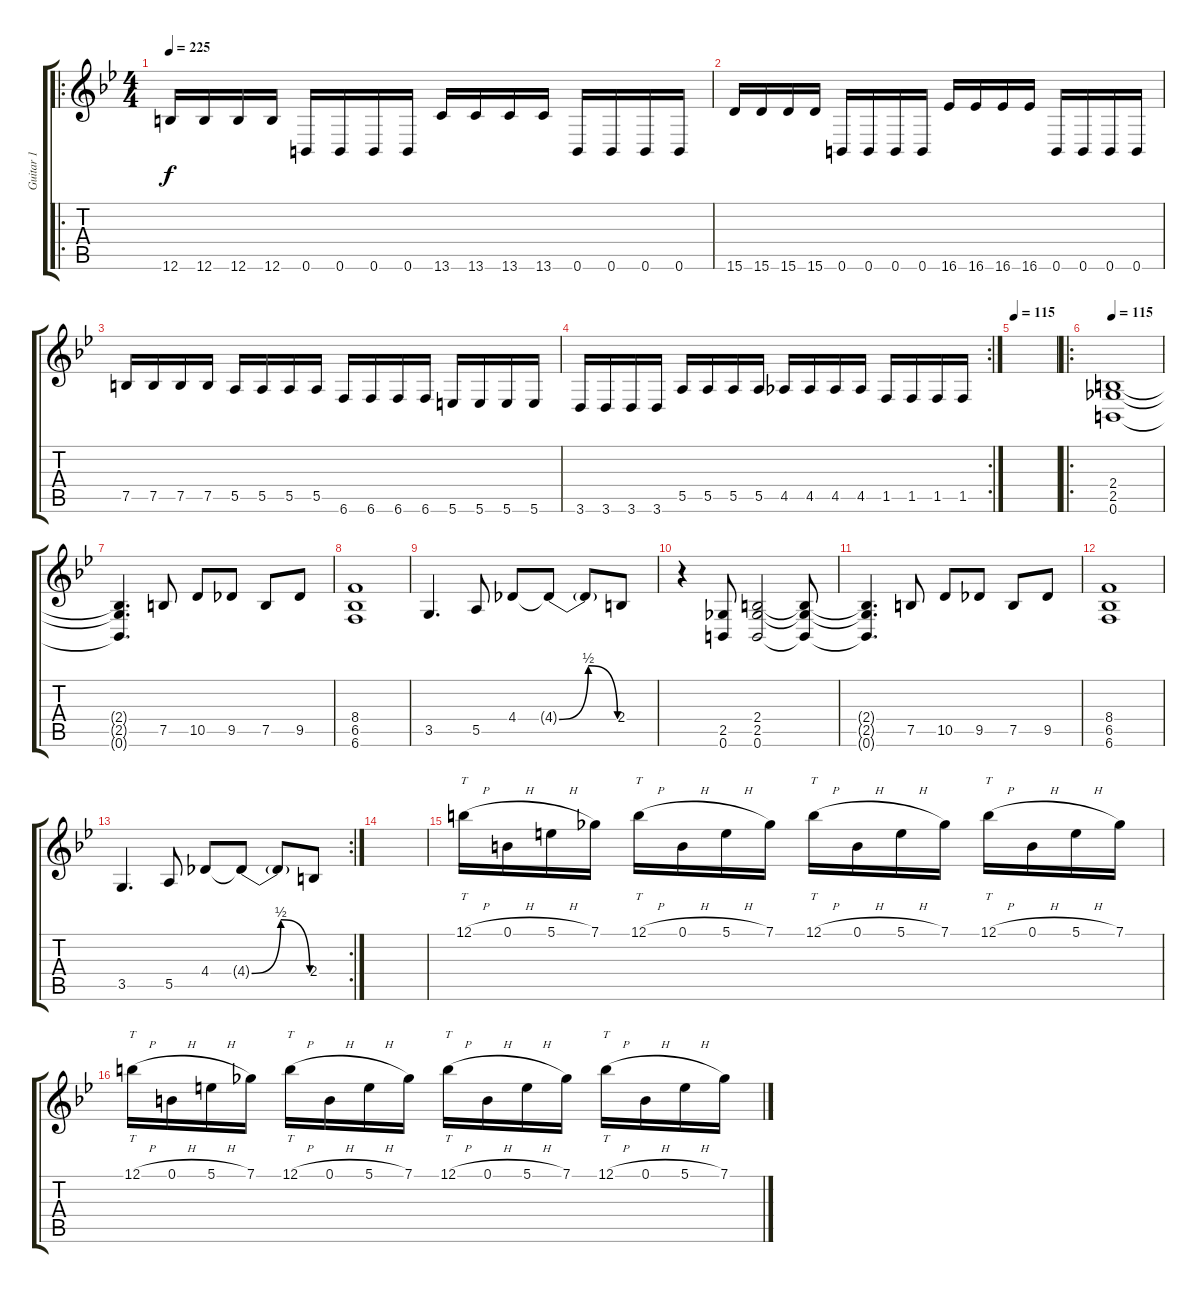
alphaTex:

\track ("Guitar 1" "Guitar 1") {instrument distortionguitar}
\staff {score tabs}
\tuning (B3 Gb3 D3 A2 E2 B1) {hide}
\ro
\ts (4 4)
\tempo 225
\clef g2
\ks bb
12.6.16{dy f} 12.6.16 12.6.16 12.6.16 0.6.16 0.6.16 0.6.16 0.6.16 13.6.16 13.6.16 13.6.16 13.6.16 0.6.16 0.6.16 0.6.16 0.6.16 |
15.6.16 15.6.16 15.6.16 15.6.16 0.6.16 0.6.16 0.6.16 0.6.16 16.6.16 16.6.16 16.6.16 16.6.16 0.6.16 0.6.16 0.6.16 0.6.16 |
7.5.16 7.5.16 7.5.16 7.5.16 5.5.16 5.5.16 5.5.16 5.5.16 6.6.16 6.6.16 6.6.16 6.6.16 5.6.16 5.6.16 5.6.16 5.6.16 |
\rc 2
3.6.16 3.6.16 3.6.16 3.6.16 5.5.16 5.5.16 5.5.16 5.5.16 4.5.16 4.5.16 4.5.16 4.5.16 1.5.16 1.5.16 1.5.16 1.5.16 |
\tempo 115
|
\ro
\tempo 115
(2.4 2.5 0.6).1 |
(2.4{t} 2.5{t} 0.6{t}).4{d} 7.5.8 10.5.8 9.5.8 7.5.8 9.5.8 |
(8.4 6.5 6.6).1 |
3.5.4{d} 5.5.8 4.4.8 4.4{be (bendrelease 0 0 29 2 29 2 60 0) t}.8 4.4{t}.8 2.4.8 |
r.4 (2.5 0.6).8 (2.4 2.5 0.6).2 (2.4{t} 2.5{t} 0.6{t}).8 |
(2.4{t} 2.5{t} 0.6{t}).4{d} 7.5.8 10.5.8 9.5.8 7.5.8 9.5.8 |
(8.4 6.5 6.6).1 |
\rc 2
3.5.4{d} 5.5.8 4.4.8 4.4{be (bendrelease 0 0 30 2 30 2 60 0) t}.8 4.4{t}.8 2.4.8 |
|
12.1{h}.16{tt} 0.1{h}.16 5.1{h}.16 7.1.16 12.1{h}.16{tt} 0.1{h}.16 5.1{h}.16 7.1.16 12.1{h}.16{tt} 0.1{h}.16 5.1{h}.16 7.1.16 12.1{h}.16{tt} 0.1{h}.16 5.1{h}.16 7.1.16 |
12.1{h}.16{tt} 0.1{h}.16 5.1{h}.16 7.1.16 12.1{h}.16{tt} 0.1{h}.16 5.1{h}.16 7.1.16 12.1{h}.16{tt} 0.1{h}.16 5.1{h}.16 7.1.16 12.1{h}.16{tt} 0.1{h}.16 5.1{h}.16 7.1.16
